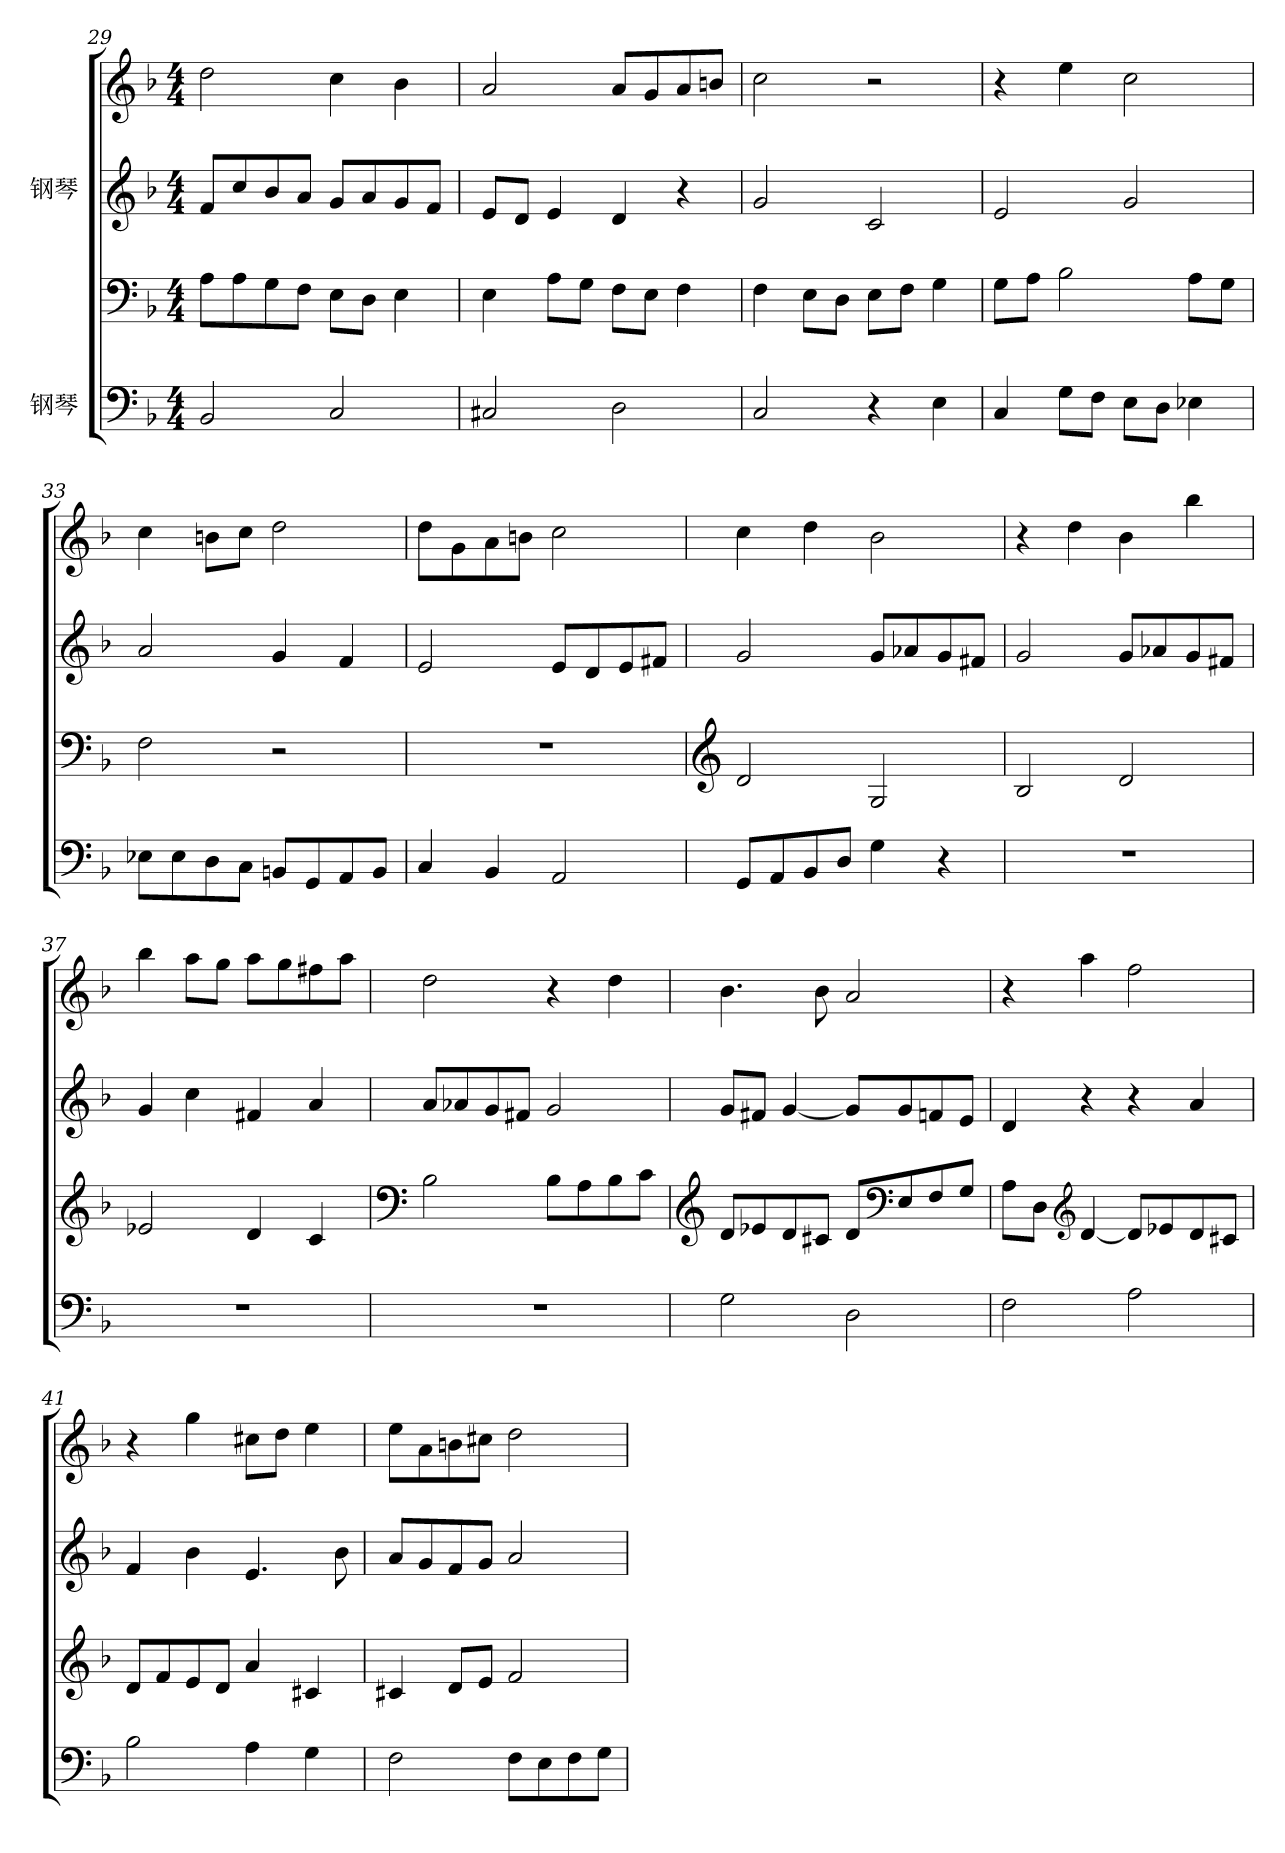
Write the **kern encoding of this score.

**kern	**kern	**kern	**kern
*part2	*part2	*part1	*part1
*staff4	*staff3	*staff2	*staff1
*I"钢琴	*	*I"钢琴	*
!!LO:PB:g=z
*clefF4	*clefF4	*clefG2	*clefG2
*k[b-]	*k[b-]	*k[b-]	*k[b-]
*M4/4	*M4/4	*M4/4	*M4/4
=29	=29	=29	=29
2BB-/	8A\L	8f/L	2dd\
.	8A\	8cc/	.
.	8G\	8b-/	.
.	8F\J	8a/J	.
2C/	8E\L	8g/L	4cc\
.	8D\J	8a/	.
.	4E\	8g/	4b-\
.	.	8f/J	.
=30	=30	=30	=30
2C#X/	4E\	8e/L	2a/
.	.	8d/J	.
.	8A\L	4e/	.
.	8G\J	.	.
2D\	8F\L	4d/	8a/L
.	8E\J	.	8g/
.	4F\	4r	8a/
.	.	.	8bn/J
=31	=31	=31	=31
2C/	4F\	2g/	2cc\
.	8E\L	.	.
.	8D\J	.	.
4r	8E\L	2c/	2r
.	8F\J	.	.
4E\	4G\	.	.
=32	=32	=32	=32
4C/	8G\L	2e/	4r
.	8A\J	.	.
8G\L	2B-\	.	4ee\
8F\J	.	.	.
8E\L	.	2g/	2cc\
8D\J	.	.	.
4E-X\	8A\L	.	.
.	8G\J	.	.
=33	=33	=33	=33
8E-X\L	2F\	2a/	4cc\
8E-\	.	.	.
8D\	.	.	8bn\L
8C\J	.	.	8cc\J
8BBn/L	2r	4g/	2dd\
8GG/	.	.	.
8AA/	.	4f/	.
8BB/J	.	.	.
!!LO:LB:g=z
=34	=34	=34	=34
4C/	1r	2e/	8dd\L
.	.	.	8g\
4BB-/	.	.	8a\
.	.	.	8bn\J
2AA/	.	8e/L	2cc\
.	.	8d/	.
.	.	8e/	.
.	.	8f#X/J	.
=35	=35	=35	=35
*	*clefG2	*	*
8GG/L	2d/	2g/	4cc\
8AA/	.	.	.
8BB-/	.	.	4dd\
8D/J	.	.	.
4G\	2G/	8g/L	2b-\
.	.	8a-X/	.
4r	.	8g/	.
.	.	8f#X/J	.
=36	=36	=36	=36
1r	2B-/	2g/	4r
.	.	.	4dd\
.	2d/	8g/L	4b-\
.	.	8a-X/	.
.	.	8g/	4bb-\
.	.	8f#X/J	.
=37	=37	=37	=37
1r	2e-X/	4g/	4bb-\
.	.	4cc\	8aa\L
.	.	.	8gg\J
.	4d/	4f#X/	8aa\L
.	.	.	8gg\
.	4c/	4a/	8ff#X\
.	.	.	8aa\J
!!LO:LB:g=z
=38	=38	=38	=38
*	*clefF4	*	*
1r	2B-\	8a/L	2dd\
.	.	8a-X/	.
.	.	8g/	.
.	.	8f#X/J	.
.	8B-\L	2g/	4r
.	8A\	.	.
.	8B-\	.	4dd\
.	8c\J	.	.
=39	=39	=39	=39
*	*clefG2	*	*
2G\	8d/L	8g/L	4.b-\
.	8e-X/	8f#X/J	.
.	8d/	[4g/	.
.	8c#X/J	.	8b-\
2D\	8d/L	8g/L]	2a/
*	*clefF4	*	*
.	8E/	8g/	.
.	8F/	8fn/	.
.	8G/J	8e/J	.
=40	=40	=40	=40
2F\	8A\L	4d/	4r
.	8D\J	.	.
*	*clefG2	*	*
.	[4d/	4r	4aa\
2A\	8d/L]	4r	2ff\
.	8e-X/	.	.
.	8d/	4a/	.
.	8c#X/J	.	.
=41	=41	=41	=41
2B-\	8d/L	4f/	4r
.	8f/	.	.
.	8e/	4b-\	4gg\
.	8d/J	.	.
4A\	4a/	4.e/	8cc#X\L
.	.	.	8dd\J
4G\	4c#X/	.	4ee\
.	.	8b-\	.
!!LO:PB:g=z
=42	=42	=42	=42
2F\	4c#X/	8a/L	8ee\L
.	.	8g/	8a\
.	8d/L	8f/	8bn\
.	8e/J	8g/J	8cc#X\J
8F\L	2f/	2a/	2dd\
8E\	.	.	.
8F\	.	.	.
8G\J	.	.	.
=	=	=	=
*-	*-	*-	*-
